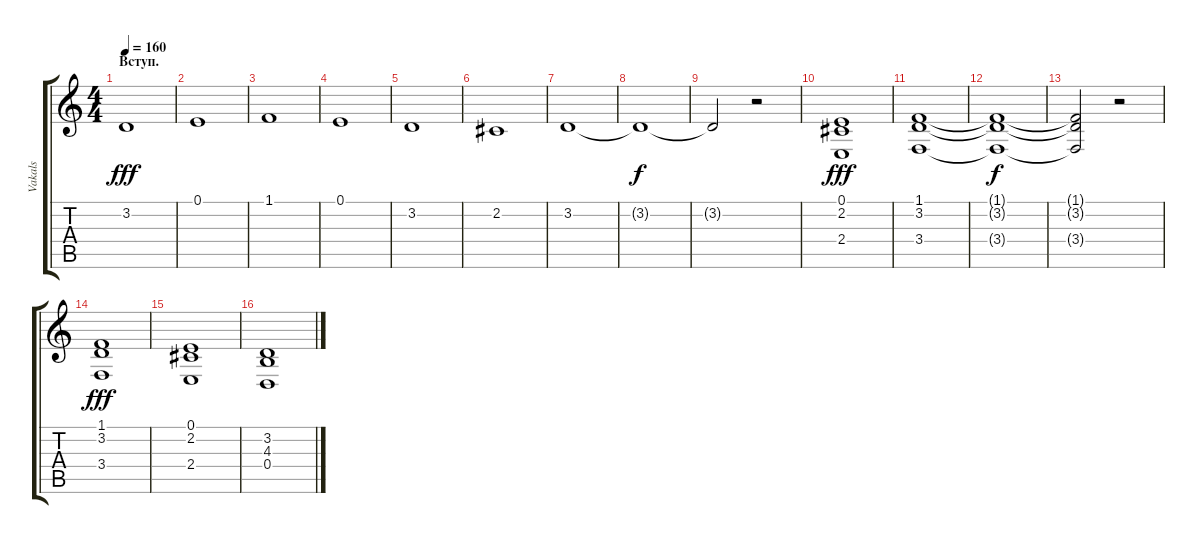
\track ("Vakals" "Vakals") {instrument choiraahs}
\staff {score tabs}
\tuning (E4 B3 G3 D3 A2 E2) {hide}
\ts (4 4)
\section ("" "Вступ.")
\tempo 160
\clef g2
\ks c
3.2.1{dy fff instrument choiraahs} |
0.1.1 |
1.1.1 |
0.1.1 |
3.2.1 |
2.2.1 |
3.2.1 |
3.2{t}.1{dy f} |
3.2{t}.2 r.2 |
(0.1 2.2 2.4).1{dy fff} |
(1.1 3.2 3.4).1 |
(1.1{t} 3.2{t} 3.4{t}).1{dy f} |
(1.1{t} 3.2{t} 3.4{t}).2 r.2 |
(1.1 3.2 3.4).1{dy fff} |
(0.1 2.2 2.4).1 |
(3.2 4.3 0.4).1
